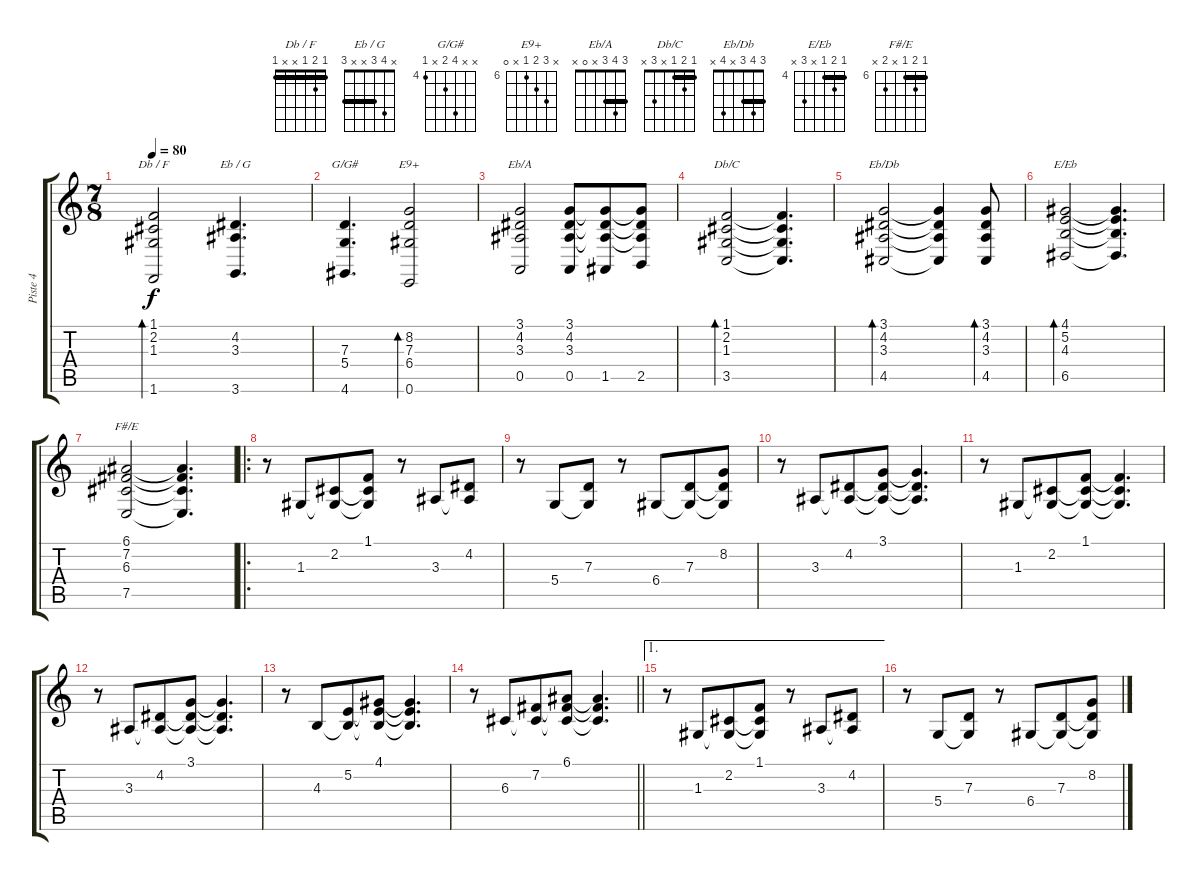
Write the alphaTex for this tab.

\track ("Piste 4" "Piste 4") {instrument electricpiano1}
\staff {score tabs}
\tuning (E4 B3 G3 D3 A2 E2) {hide}
\chord ("Db / F" 1 2 1 x x 1) {barre 1}
\chord ("Eb / G" x 4 3 x x 3) {barre 3}
\chord ("G/G#" x x 7 5 x 4) {firstfret 4}
\chord ("E9+" x 8 7 6 x 0) {firstfret 6}
\chord ("Eb/A" 3 4 3 x 0 x) {barre 3}
\chord ("Db/C" 1 2 1 x 3 x) {barre 1}
\chord ("Eb/Db" 3 4 3 x 4 x) {barre 3}
\chord ("E/Eb" 4 5 4 x 6 x) {firstfret 4 barre 4}
\chord ("F#/E" 6 7 6 x 7 x) {firstfret 6 barre 6}
\ts (7 8)
\tempo 80
\clef g2
\ks c
(1.1 2.2 1.3 1.6).2{bd 120 ch "Db / F" dy f volume 6 instrument electricpiano1} (4.2 3.3 3.6).4{d ch "Eb / G"} |
(7.3 5.4 4.6).4{d ch "G/G#"} (8.2 7.3 6.4 0.6).2{bd 120 ch "E9+"} |
(3.1 4.2 3.3 0.5).2{ch "Eb/A"} (3.1 4.2 3.3 0.5).8 (3.1{t} 4.2{t} 3.3{t} 1.5).8 (3.1{t} 4.2{t} 3.3{t} 2.5).8 |
(1.1 2.2 1.3 3.5).2{bd 120 ch "Db/C" volume 7} (1.1{t} 2.2{t} 1.3{t} 3.5{t}).4{d} |
(3.1 4.2 3.3 4.5).2{bd 120 ch "Eb/Db"} (3.1{t} 4.2{t} 3.3{t} 4.5{t}).4 (3.1 4.2 3.3 4.5).8{bd 120} |
(4.1 5.2 4.3 6.5).2{bd 120 ch "E/Eb"} (4.1{t} 5.2{t} 4.3{t} 6.5{t}).4{d} |
(6.1 7.2 6.3 7.5).2{ch "F#/E"} (6.1{t} 7.2{t} 6.3{t} 7.5{t}).4{d} |
\ro
r.8{volume 5 instrument electricpiano1} 1.3.8 (2.2 1.3{t}).8 (1.1 2.2{t} 1.3{t}).8 r.8 3.3.8 (4.2 3.3{t}).8 |
r.8 5.4.8 (7.3 5.4{t}).8 r.8 6.4.8 (7.3 6.4{t}).8 (8.2 7.3{t} 6.4{t}).8 |
r.8 3.3.8 (4.2 3.3{t}).8 (3.1 4.2{t} 3.3{t}).8 (3.1{t} 4.2{t} 3.3{t}).4{d} |
r.8 1.3.8 (2.2 1.3{t}).8 (1.1 2.2{t} 1.3{t}).8 (1.1{t} 2.2{t} 1.3{t}).4{d} |
r.8 3.3.8 (4.2 3.3{t}).8 (3.1 4.2{t} 3.3{t}).8 (3.1{t} 4.2{t} 3.3{t}).4{d} |
r.8 4.3.8 (5.2 4.3{t}).8 (4.1 5.2{t} 4.3{t}).8 (4.1{t} 5.2{t} 4.3{t}).4{d} |
\barLineRight lightlight
r.8 6.3.8 (7.2 6.3{t}).8 (6.1 7.2{t} 6.3{t}).8 (6.1{t} 7.2{t} 6.3{t}).4{d} |
\ae 1
r.8{volume 8} 1.3.8 (2.2 1.3{t}).8 (1.1 2.2{t} 1.3{t}).8 r.8 3.3.8 (4.2 3.3{t}).8 |
r.8 5.4.8 (7.3 5.4{t}).8 r.8 6.4.8 (7.3 6.4{t}).8 (8.2 7.3{t} 6.4{t}).8
